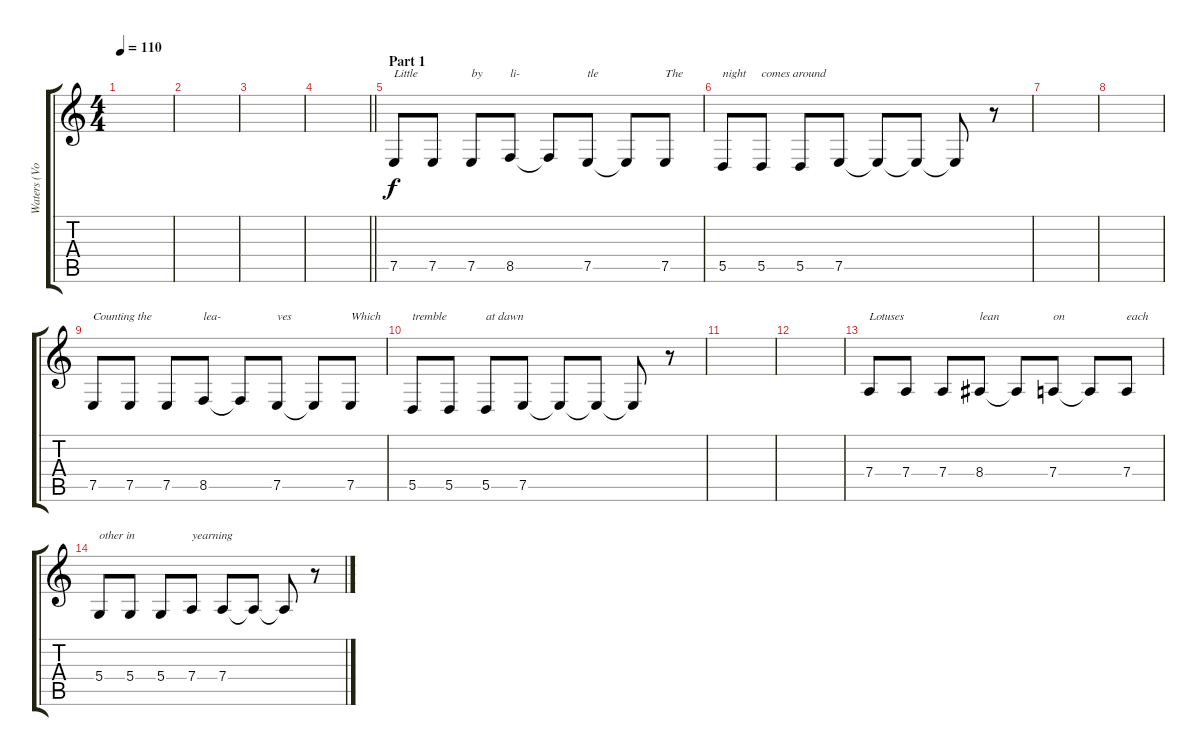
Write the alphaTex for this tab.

\track ("Waters (Vocal)" "Waters (Vo") {instrument oboe}
\staff {score tabs}
\tuning (E4 B3 G3 D3 A2 E2) {hide}
\ts (4 4)
\tempo 110
\clef g2
\ks c
|
|
|
\barLineRight lightlight
|
\section ("" "Part 1")
7.5.8{txt "Little"} 7.5.8 7.5.8{txt "by"} 8.5.8{txt "li-"} 8.5{t}.8 7.5.8{txt "tle"} 7.5{t}.8 7.5.8{txt "The"} |
5.5.8{txt "night"} 5.5.8{txt "comes around"} 5.5.8 7.5.8 7.5{t}.8 7.5{t}.8 7.5{t}.8 r.8 |
|
|
7.5.8{txt "Counting the"} 7.5.8 7.5.8 8.5.8{txt "lea-"} 8.5{t}.8 7.5.8{txt "ves"} 7.5{t}.8 7.5.8{txt "Which"} |
5.5.8{txt "tremble"} 5.5.8 5.5.8{txt "at dawn"} 7.5.8 7.5{t}.8 7.5{t}.8 7.5{t}.8 r.8 |
|
|
7.4.8{txt "Lotuses"} 7.4.8 7.4.8 8.4.8{txt "lean"} 8.4{t}.8 7.4.8{txt "on"} 7.4{t}.8 7.4.8{txt "each"} |
5.4.8{txt "other in"} 5.4.8 5.4.8 7.4.8{txt "yearning"} 7.4.8 7.4{t}.8 7.4{t}.8 r.8
